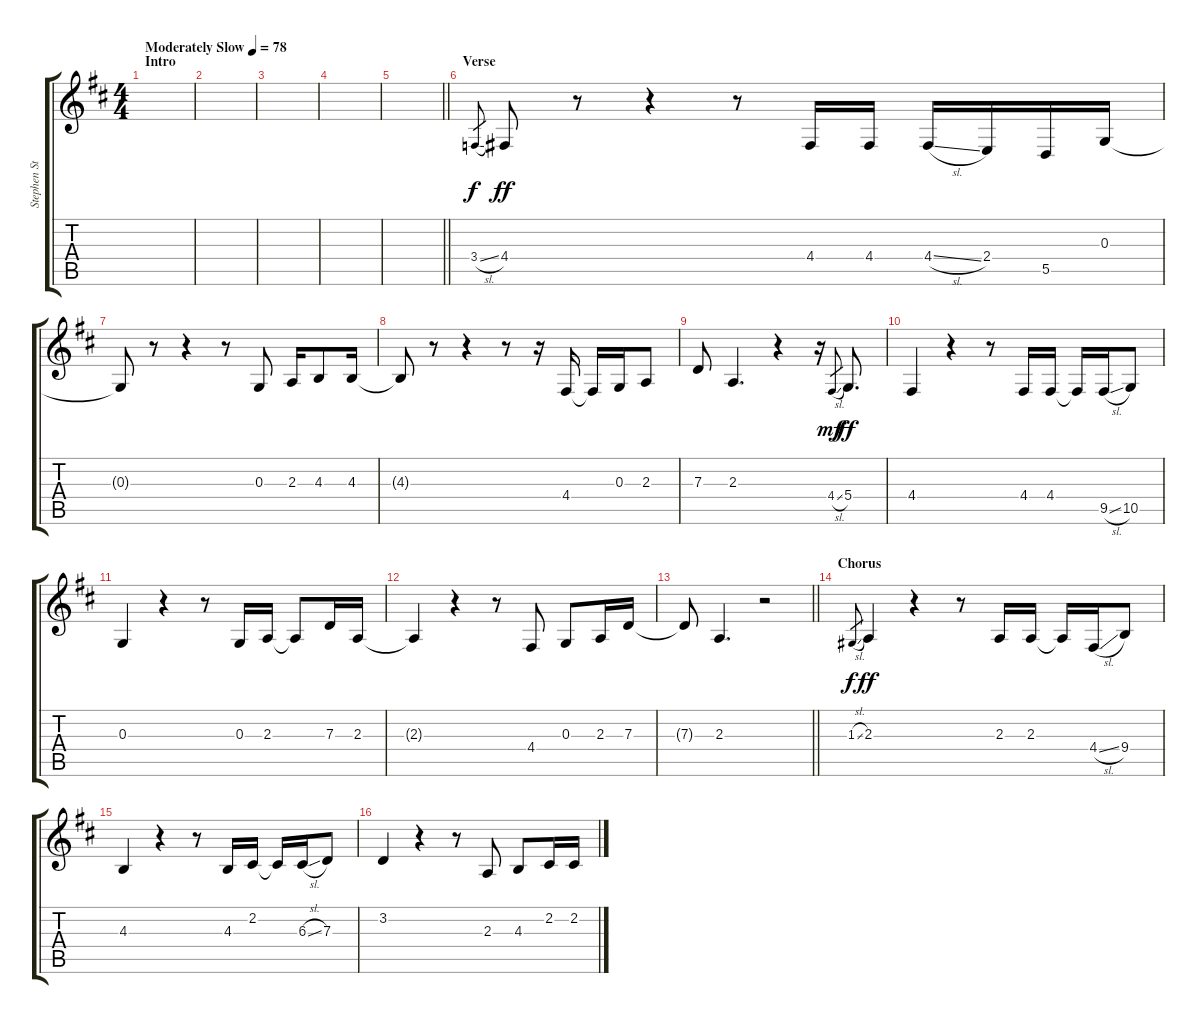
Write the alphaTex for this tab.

\track ("Stephen Stills (vocal)" "Stephen St") {instrument altosax}
\staff {score tabs}
\tuning (E4 B3 G3 D3 A2 E2) {hide}
\ts (4 4)
\section ("" "Intro")
\tempo (78 "Moderately Slow")
\clef g2
\ks d
|
|
|
|
\barLineRight lightlight
|
\section ("" "Verse")
3.4{sl}.8{gr} 4.4.8{dy ff} r.8 r.4 r.8 4.4.16 4.4.16 4.4{sl}.16 2.4.16 5.5.16 0.3.16 |
0.3{t}.8 r.8 r.4 r.8 0.3.8 2.3.16 4.3.8 4.3.16 |
4.3{t}.8 r.8 r.4 r.8 r.16 4.4.16 4.4{t}.16 0.3.16 2.3.8 |
7.3.8 2.3.4{d} r.4 r.16 4.4{sl}.8{gr dy mf} 5.4.8{d dy ff} |
4.4.4 r.4 r.8 4.4.16 4.4.16 4.4{t}.16 9.5{sl}.16 10.5.8 |
0.3.4 r.4 r.8 0.3.16 2.3.16 2.3{t}.8 7.3.16 2.3.16 |
2.3{t}.4 r.4 r.8 4.4.8 0.3.8 2.3.16 7.3.16 |
\barLineRight lightlight
7.3{t}.8 2.3.4{d} r.2 |
\section ("" "Chorus")
1.3{sl}.8{gr dy f} 2.3.4{dy ff} r.4 r.8 2.3.16 2.3.16 2.3{t}.16 4.4{sl}.16 9.4.8 |
4.3.4 r.4 r.8 4.3.16 2.2.16 2.2{t}.16 6.3{sl}.16 7.3.8 |
3.2.4 r.4 r.8 2.3.8 4.3.8 2.2.16 2.2{sl}.16
